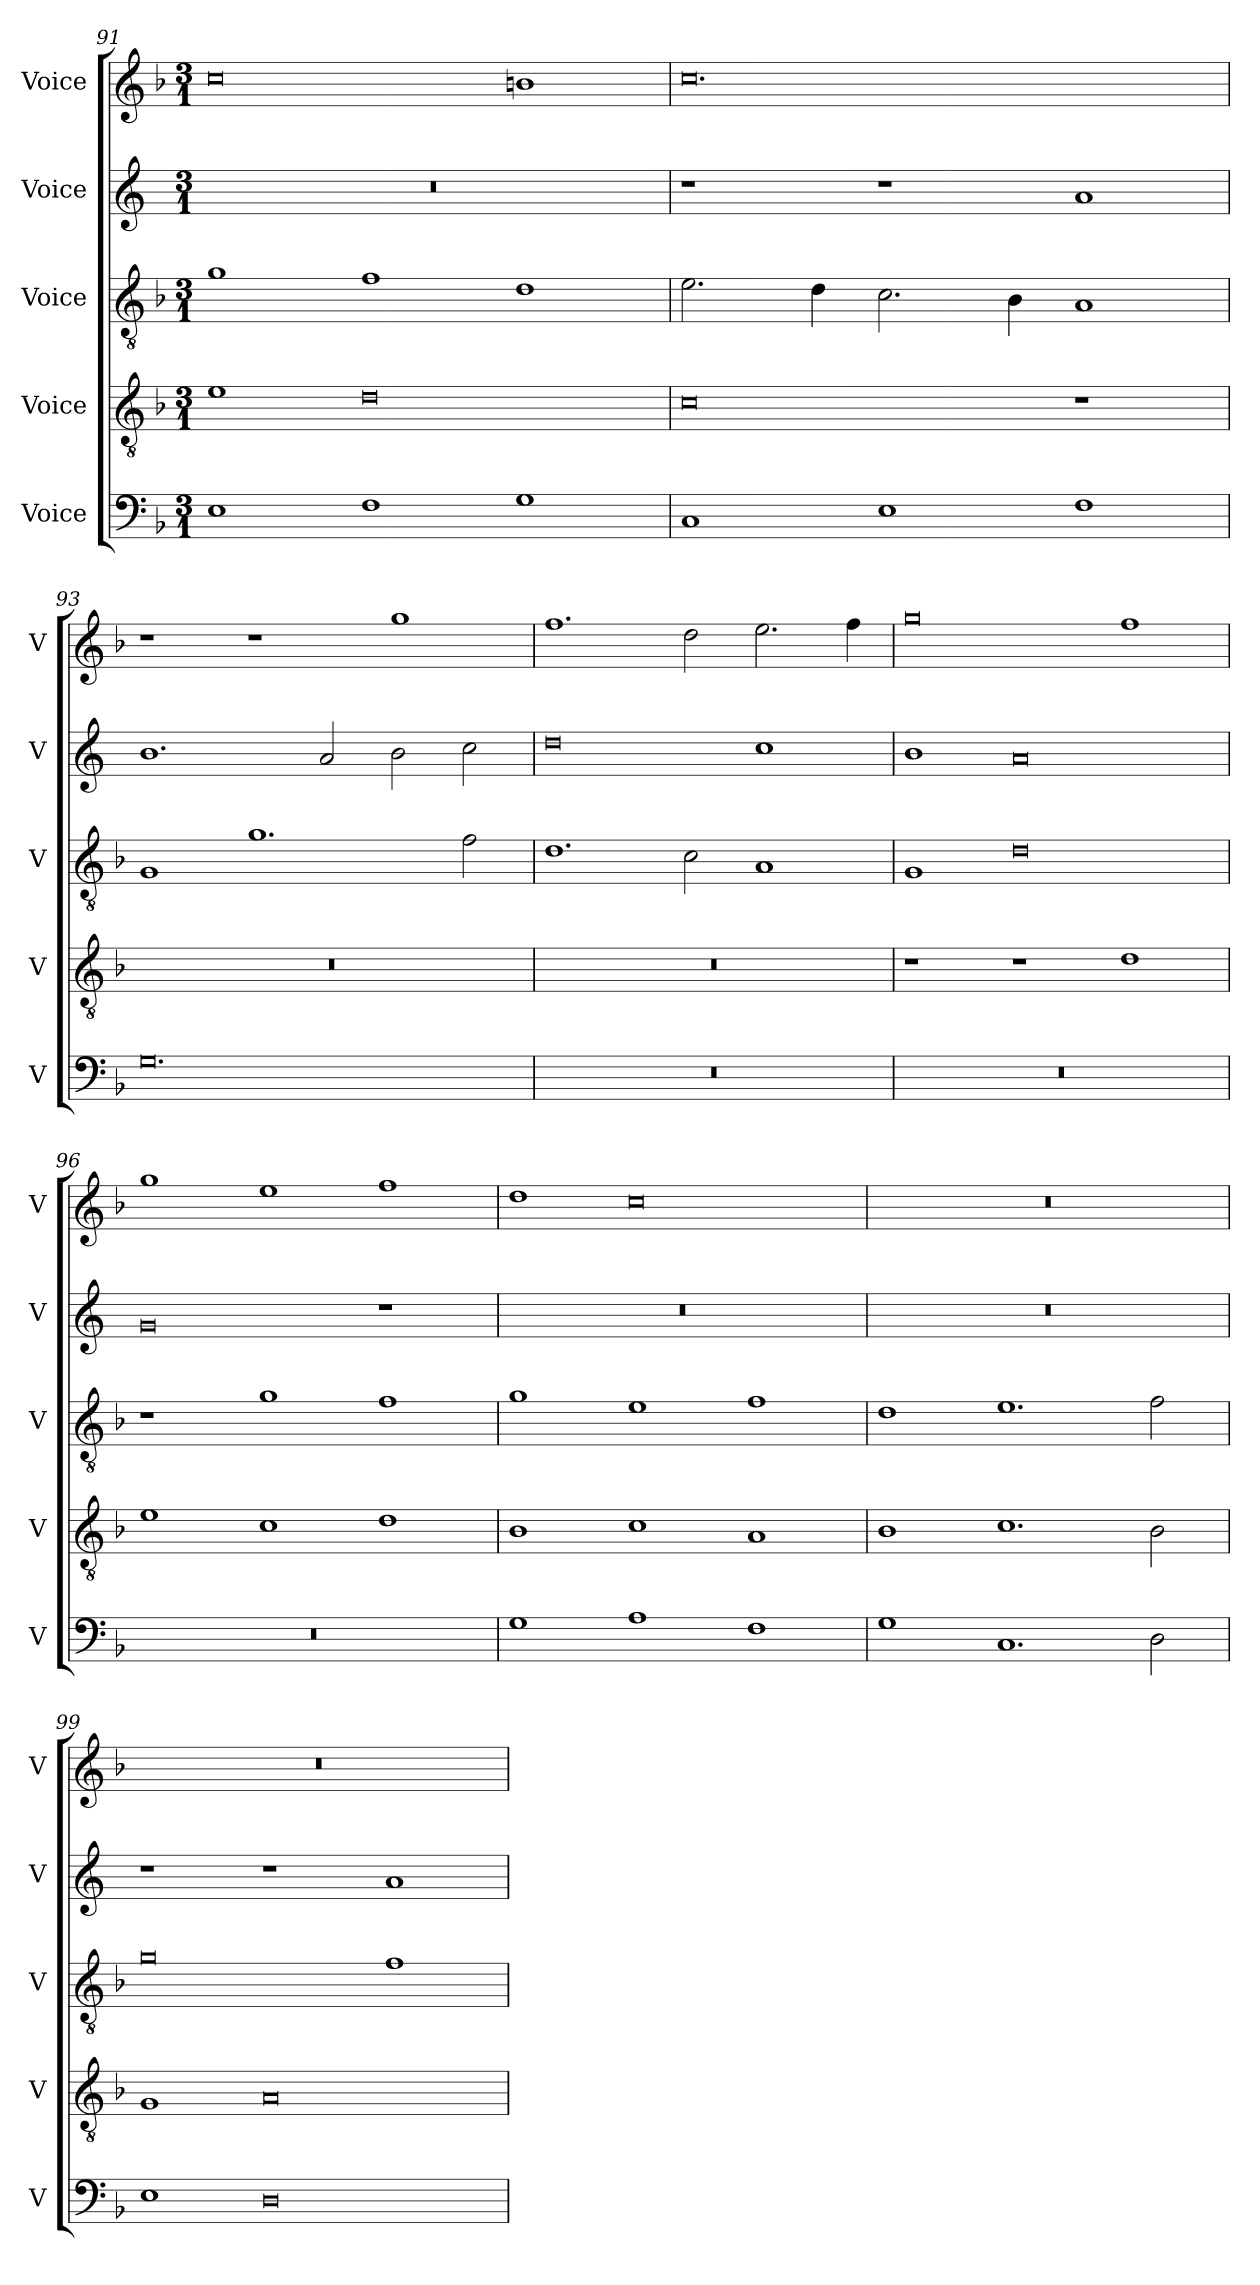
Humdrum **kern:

**kern	**kern	**kern	**kern	**kern
*part5	*part4	*part3	*part2	*part1
*staff5	*staff4	*staff3	*staff2	*staff1
*I"Voice	*I"Voice	*I"Voice	*I"Voice	*I"Voice
*I'V	*I'V	*I'V	*I'V	*I'V
*clefF4	*clefGv2	*clefGv2	*clefG2	*clefG2
*k[b-]	*k[b-]	*k[b-]	*k[]	*k[b-]
*M3/1	*M3/1	*M3/1	*M3/1	*M3/1
=91	=91	=91	=91	=91
1E	1e	1g	0.r	0cc
1F	0d	1f	.	.
1G	.	1d	.	1bn
=92	=92	=92	=92	=92
1C	0c	2.e\	1r	0.cc
.	.	4d\	.	.
1E	.	2.c\	1r	.
.	.	4B-\	.	.
1F	1r	1A	1a	.
!!LO:LB:g=z
=93	=93	=93	=93	=93
0.G	0.r	1G	1.b	1r
.	.	1.g	.	1r
.	.	.	2a/	.
.	.	.	2b\	1gg
.	.	2f\	2cc\	.
=94	=94	=94	=94	=94
0.r	0.r	1.d	0dd	1.ff
.	.	2c\	.	2dd\
.	.	1A	1cc	2.ee\
.	.	.	.	4ff\
=95	=95	=95	=95	=95
0.r	1r	1G	1b	0gg
.	1r	0d	0a	.
.	1d	.	.	1ff
!!LO:LB:g=z
=96	=96	=96	=96	=96
0.r	1e	1r	0g	1gg
.	1c	1g	.	1ee
.	1d	1f	1r	1ff
=97	=97	=97	=97	=97
1G	1B-	1g	0.r	1dd
1A	1c	1e	.	0cc
1F	1A	1f	.	.
=98	=98	=98	=98	=98
1G	1B-	1d	0.r	0.r
1.C	1.c	1.e	.	.
2D\	2B-\	2f\	.	.
!!LO:PB:g=z
=99	=99	=99	=99	=99
1E	1G	0g	1r	0.r
0D	0A	.	1r	.
.	.	1f	1a	.
=	=	=	=	=
*-	*-	*-	*-	*-
